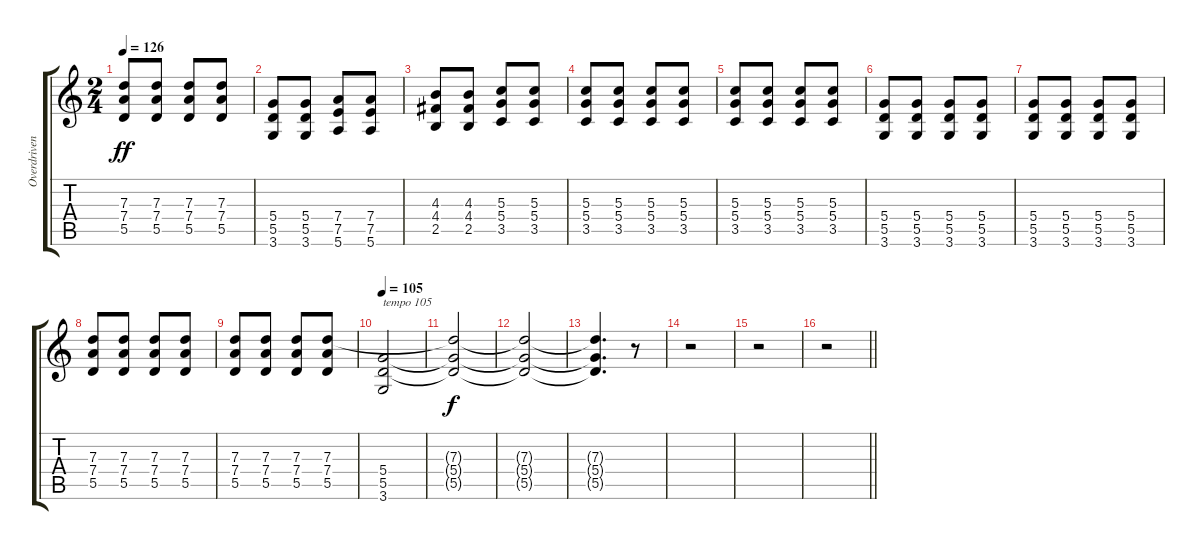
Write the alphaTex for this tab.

\track ("Overdriven" "Overdriven") {instrument overdrivenguitar}
\staff {score tabs}
\tuning (E4 B3 G3 D3 A2 E2) {hide}
\ts (2 4)
\tempo 126
\clef g2
\ks c
(7.3 7.4 5.5).8{dy ff} (7.3 7.4 5.5).8 (7.3 7.4 5.5).8 (7.3 7.4 5.5).8 |
(5.4 5.5 3.6).8 (5.4 5.5 3.6).8 (7.4 7.5 5.6).8 (7.4 7.5 5.6).8 |
(4.3 4.4 2.5).8 (4.3 4.4 2.5).8 (5.3 5.4 3.5).8 (5.3 5.4 3.5).8 |
(5.3 5.4 3.5).8 (5.3 5.4 3.5).8 (5.3 5.4 3.5).8 (5.3 5.4 3.5).8 |
(5.3 5.4 3.5).8 (5.3 5.4 3.5).8 (5.3 5.4 3.5).8 (5.3 5.4 3.5).8 |
(5.4 5.5 3.6).8 (5.4 5.5 3.6).8 (5.4 5.5 3.6).8 (5.4 5.5 3.6).8 |
(5.4 5.5 3.6).8 (5.4 5.5 3.6).8 (5.4 5.5 3.6).8 (5.4 5.5 3.6).8 |
(7.3 7.4 5.5).8 (7.3 7.4 5.5).8 (7.3 7.4 5.5).8 (7.3 7.4 5.5).8 |
(7.3 7.4 5.5).8 (7.3 7.4 5.5).8 (7.3 7.4 5.5).8 (7.3 7.4 5.5).8 |
\tempo 105
(5.4 5.5 3.6).2{txt "tempo 105"} |
(7.3{t} 5.4{t} 5.5{t}).2{dy f} |
(7.3{t} 5.4{t} 5.5{t}).2 |
(7.3{t} 5.4{t} 5.5{t}).4{d} r.8 |
r.2 |
r.2 |
\barLineRight lightlight
r.2
